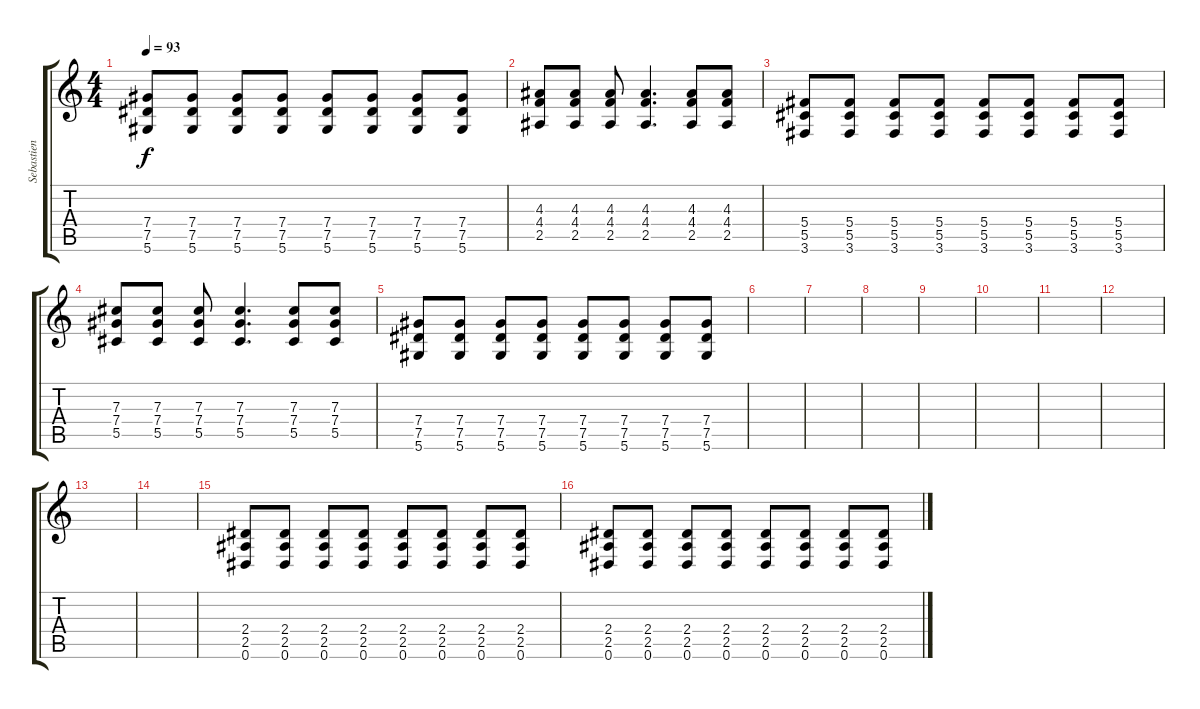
\track ("Sebastien Lefebvre (Rythm guitar)" "Sebastien ") {instrument distortionguitar}
\staff {score tabs}
\tuning (Eb4 Bb3 Gb3 Db3 Ab2 Eb2) {hide}
\ts (4 4)
\tempo 93
\clef g2
\ks c
(7.4 7.5 5.6).8{dy f} (7.4 7.5 5.6).8 (7.4 7.5 5.6).8 (7.4 7.5 5.6).8 (7.4 7.5 5.6).8 (7.4 7.5 5.6).8 (7.4 7.5 5.6).8 (7.4 7.5 5.6).8 |
(4.3 4.4 2.5).8 (4.3 4.4 2.5).8 (4.3 4.4 2.5).8 (4.3 4.4 2.5).4{d} (4.3 4.4 2.5).8 (4.3 4.4 2.5).8 |
(5.4 5.5 3.6).8 (5.4 5.5 3.6).8 (5.4 5.5 3.6).8 (5.4 5.5 3.6).8 (5.4 5.5 3.6).8 (5.4 5.5 3.6).8 (5.4 5.5 3.6).8 (5.4 5.5 3.6).8 |
(7.3 7.4 5.5).8 (7.3 7.4 5.5).8 (7.3 7.4 5.5).8 (7.3 7.4 5.5).4{d} (7.3 7.4 5.5).8 (7.3 7.4 5.5).8 |
(7.4 7.5 5.6).8 (7.4 7.5 5.6).8 (7.4 7.5 5.6).8 (7.4 7.5 5.6).8 (7.4 7.5 5.6).8 (7.4 7.5 5.6).8 (7.4 7.5 5.6).8 (7.4 7.5 5.6).8 |
|
|
|
|
|
|
|
|
|
(2.4 2.5 0.6).8 (2.4 2.5 0.6).8 (2.4 2.5 0.6).8 (2.4 2.5 0.6).8 (2.4 2.5 0.6).8 (2.4 2.5 0.6).8 (2.4 2.5 0.6).8 (2.4 2.5 0.6).8 |
(2.4 2.5 0.6).8 (2.4 2.5 0.6).8 (2.4 2.5 0.6).8 (2.4 2.5 0.6).8 (2.4 2.5 0.6).8 (2.4 2.5 0.6).8 (2.4 2.5 0.6).8 (2.4 2.5 0.6).8
